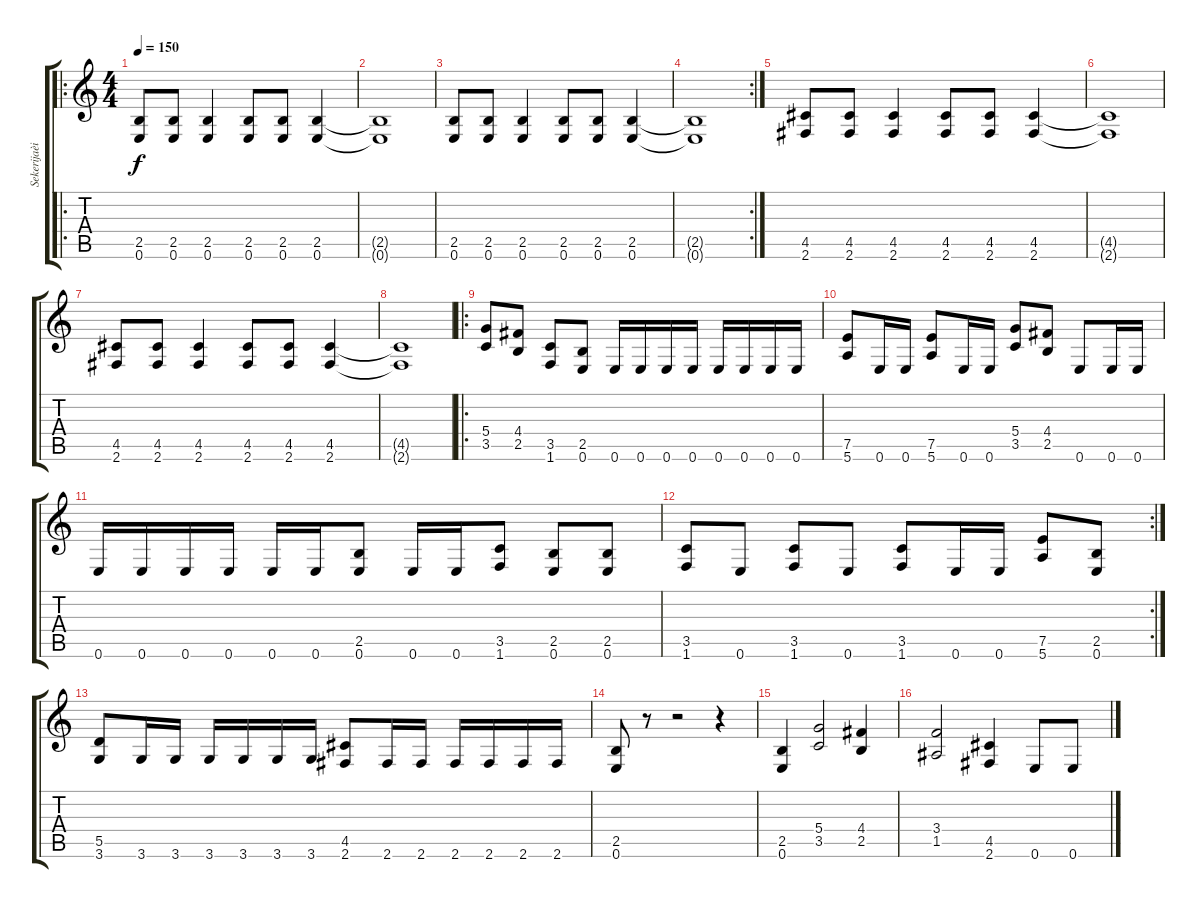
\track ("Sekerijaèina" "Sekerijaèi") {instrument distortionguitar}
\staff {score tabs}
\tuning (E4 B3 G3 D3 A2 E2) {hide}
\ro
\ts (4 4)
\tempo 150
\clef g2
\ks c
(2.5 0.6).8{dy f instrument distortionguitar} (2.5 0.6).8 (2.5 0.6).4 (2.5 0.6).8 (2.5 0.6).8 (2.5 0.6).4 |
(2.5{t} 0.6{t}).1 |
(2.5 0.6).8 (2.5 0.6).8 (2.5 0.6).4 (2.5 0.6).8 (2.5 0.6).8 (2.5 0.6).4 |
\rc 2
(2.5{t} 0.6{t}).1 |
(4.5 2.6).8 (4.5 2.6).8 (4.5 2.6).4 (4.5 2.6).8 (4.5 2.6).8 (4.5 2.6).4 |
(4.5{t} 2.6{t}).1 |
(4.5 2.6).8 (4.5 2.6).8 (4.5 2.6).4 (4.5 2.6).8 (4.5 2.6).8 (4.5 2.6).4 |
(4.5{t} 2.6{t}).1 |
\ro
(5.4 3.5).8 (4.4 2.5).8 (3.5 1.6).8 (2.5 0.6).8 0.6.16 0.6.16 0.6.16 0.6.16 0.6.16 0.6.16 0.6.16 0.6.16 |
(7.5 5.6).8 0.6.16 0.6.16 (7.5 5.6).8 0.6.16 0.6.16 (5.4 3.5).8 (4.4 2.5).8 0.6.8 0.6.16 0.6.16 |
0.6.16 0.6.16 0.6.16 0.6.16 0.6.16 0.6.16 (2.5 0.6).8 0.6.16 0.6.16 (3.5 1.6).8 (2.5 0.6).8 (2.5 0.6).8 |
\rc 2
(3.5 1.6).8 0.6.8 (3.5 1.6).8 0.6.8 (3.5 1.6).8 0.6.16 0.6.16 (7.5 5.6).8 (2.5 0.6).8 |
(5.5 3.6).8 3.6.16 3.6.16 3.6.16 3.6.16 3.6.16 3.6.16 (4.5 2.6).8 2.6.16 2.6.16 2.6.16 2.6.16 2.6.16 2.6.16 |
(2.5 0.6).8 r.8 r.2 r.4 |
(2.5 0.6).4 (5.4 3.5).2 (4.4 2.5).4 |
(3.4 1.5).2 (4.5 2.6).4 0.6.8 0.6.8
